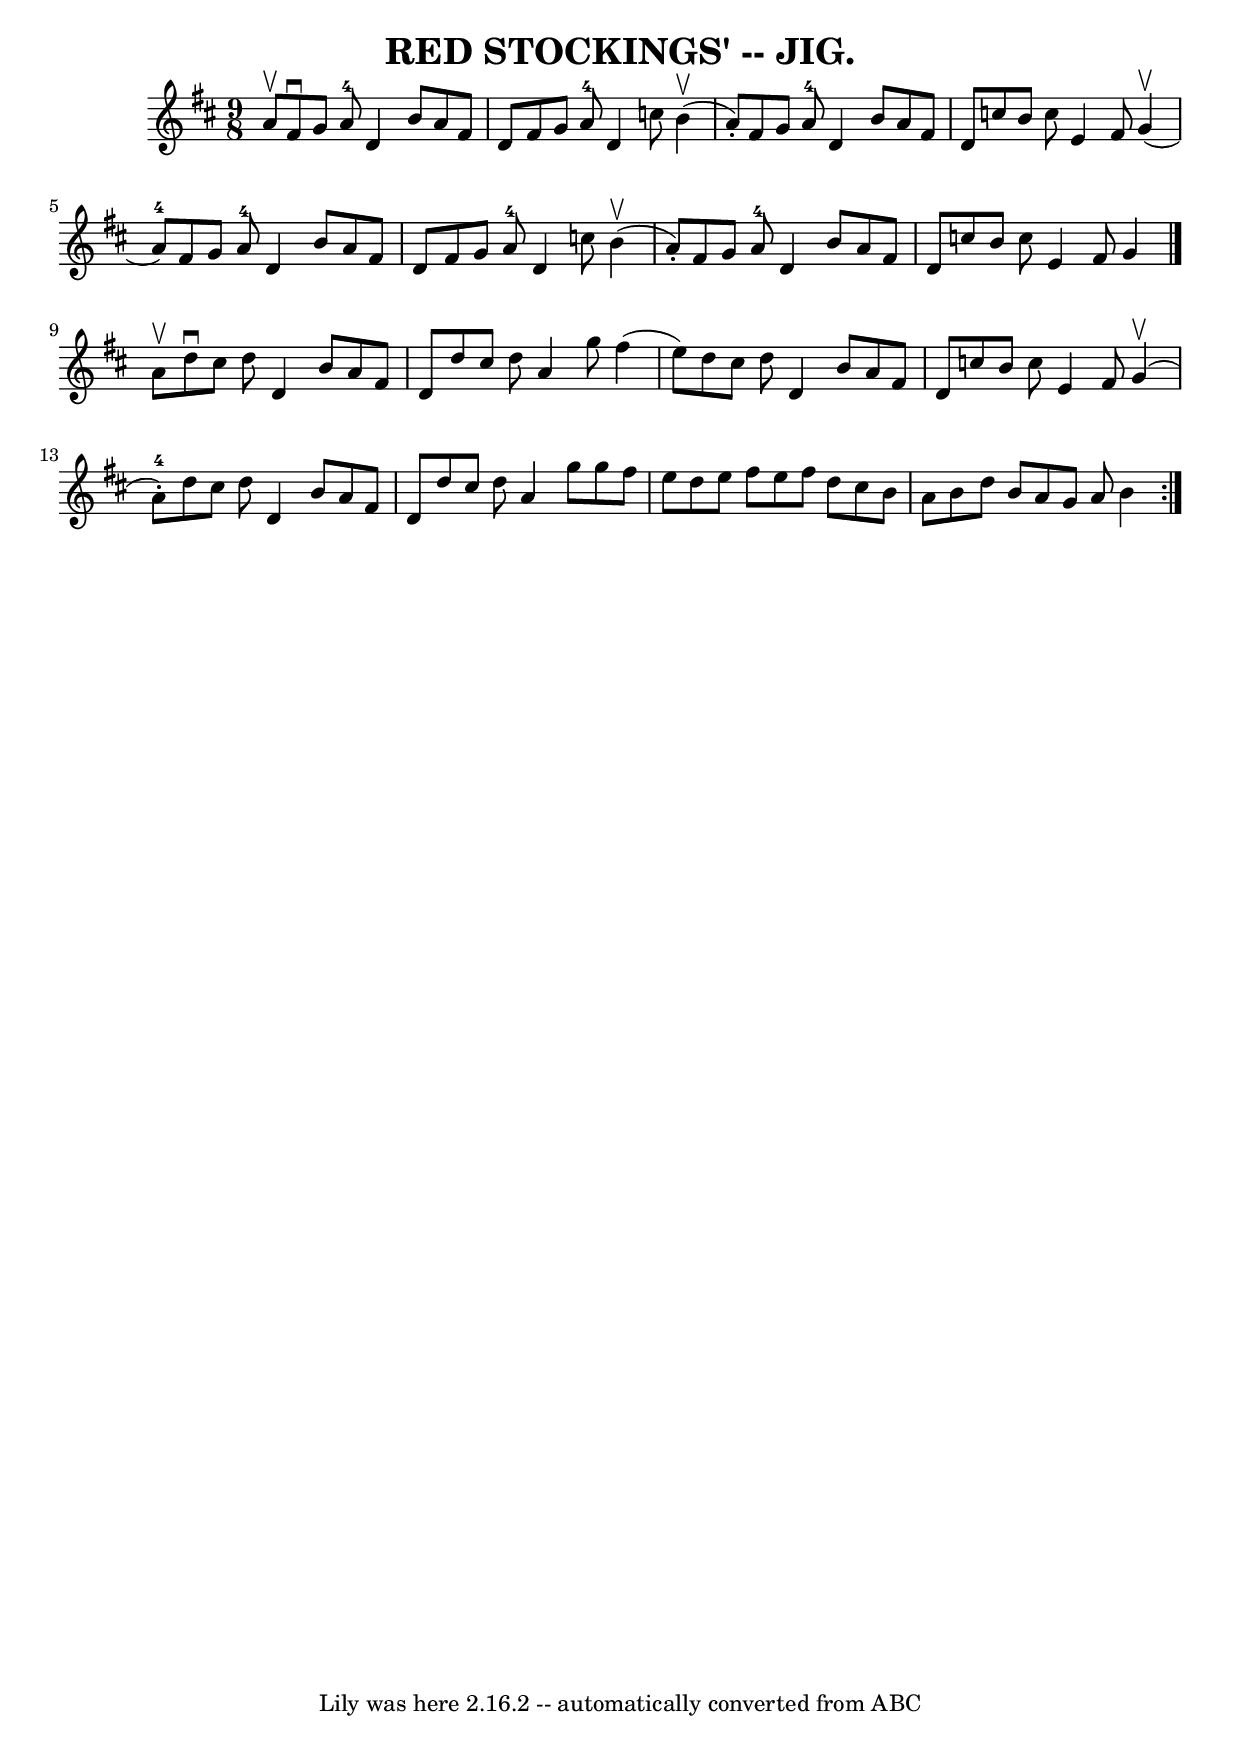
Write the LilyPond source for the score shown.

\version "2.7.40"
\include "Mammoth.ily"
\header {
	%% book = "Coles pg. 75.3"
	crossRefNumber = "11"
	footnotes = "\\\\Compare Rakes of Westmeat:h/Blast of Wind, pg 65"
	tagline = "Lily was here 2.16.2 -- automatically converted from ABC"
	title = "RED STOCKINGS' -- JIG."
}
voicedefault =  {


\repeat volta 2 {
\time 9/8 \key d \major a'8^\upbow |
 fis'8^\downbow g'8 a'8 
-4 d'4 b'8 a'8 fis'8 d'8  |
 fis'8 g'8 a'8-4   
d'4 c''8 b'4 (^\upbow a'8 -.) |
 fis'8 g'8 a'8-4   
d'4 b'8 a'8 fis'8 d'8  |
 c''8 b'8 c''8 e'4    
fis'8 g'4 (^\upbow a'8-4) |
 fis'8 g'8 a'8-4   
d'4 b'8 a'8 fis'8 d'8  |
 fis'8 g'8 a'8-4 d'4    
c''8 b'4 (^\upbow a'8 -.) |
 fis'8 g'8 a'8-4 d'4    
b'8 a'8 fis'8 d'8  |
 c''8 b'8 c''8 e'4 fis'8    
g'4  \bar "|." a'8^\upbow |
 d''8^\downbow cis''8 d''8    
d'4 b'8 a'8 fis'8 d'8  |
 d''8 cis''8 d''8 a'4    
g''8 fis''4 (e''8) |
 d''8 cis''8 d''8 d'4 b'8    
a'8 fis'8 d'8  |
 c''8 b'8 c''8 e'4 fis'8 g'4 
(^\upbow a'8-4-.) |
 d''8 cis''8 d''8 d'4 b'8    
a'8 fis'8 d'8  |
 d''8 cis''8 d''8 a'4 g''8 g''8   
 fis''8 e''8  |
 d''8 e''8 fis''8 e''8 fis''8 d''8    
cis''8 b'8 a'8  |
 b'8 d''8 b'8 a'8 g'8 a'8 b'4 
 }   
}

\score{
    <<

	\context Staff="default"
	{
	    \voicedefault 
	}

    >>
	\layout {
	}
	\midi {}
}
